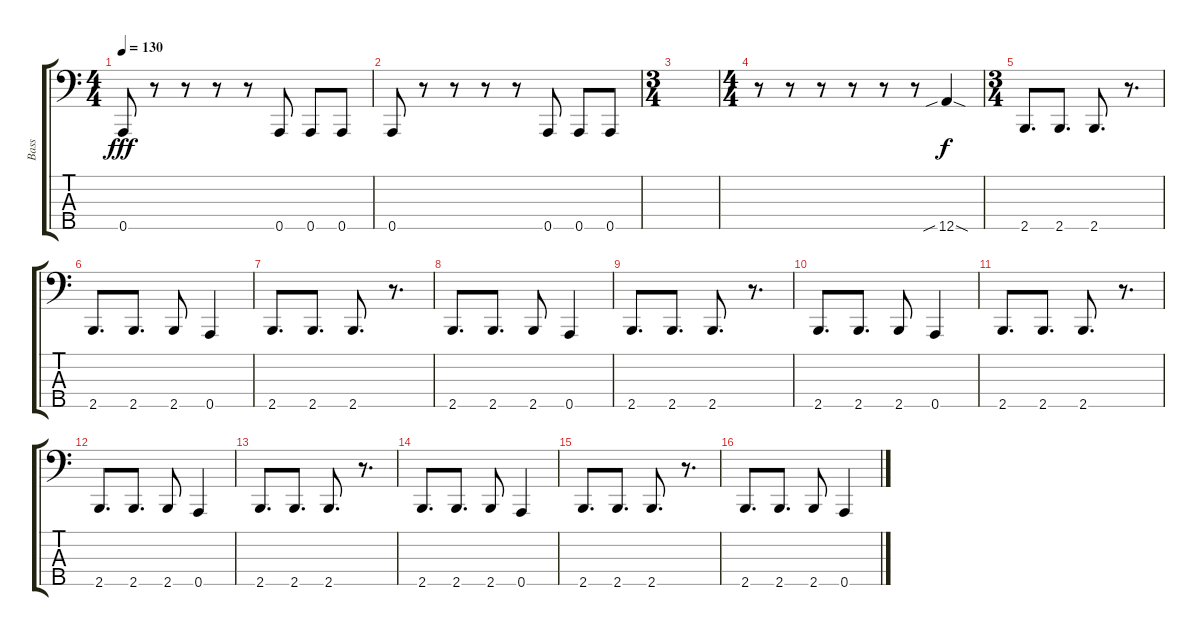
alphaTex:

\track ("Bass" "Bass") {instrument electricbasspick}
\staff {score tabs}
\tuning (Gb2 D2 A1 E1 A0) {hide}
\ts (4 4)
\tempo 130
\clef f4
\ks c
0.5.8{dy fff} r.8 r.8 r.8 r.8 0.5.8 0.5.8 0.5.8 |
0.5.8 r.8 r.8 r.8 r.8 0.5.8 0.5.8 0.5.8 |
\ts (3 4)
|
\ts (4 4)
r.8 r.8 r.8 r.8 r.8 r.8 12.5{sib sod}.4{dy f} |
\ts (3 4)
2.5.8{d} 2.5.8{d} 2.5.8{d} r.8{d} |
2.5.8{d} 2.5.8{d} 2.5.8 0.5.4 |
2.5.8{d} 2.5.8{d} 2.5.8{d} r.8{d} |
2.5.8{d} 2.5.8{d} 2.5.8 0.5.4 |
2.5.8{d} 2.5.8{d} 2.5.8{d} r.8{d} |
2.5.8{d} 2.5.8{d} 2.5.8 0.5.4 |
2.5.8{d} 2.5.8{d} 2.5.8{d} r.8{d} |
2.5.8{d} 2.5.8{d} 2.5.8 0.5.4 |
2.5.8{d} 2.5.8{d} 2.5.8{d} r.8{d} |
2.5.8{d} 2.5.8{d} 2.5.8 0.5.4 |
2.5.8{d} 2.5.8{d} 2.5.8{d} r.8{d} |
2.5.8{d} 2.5.8{d} 2.5.8 0.5.4
